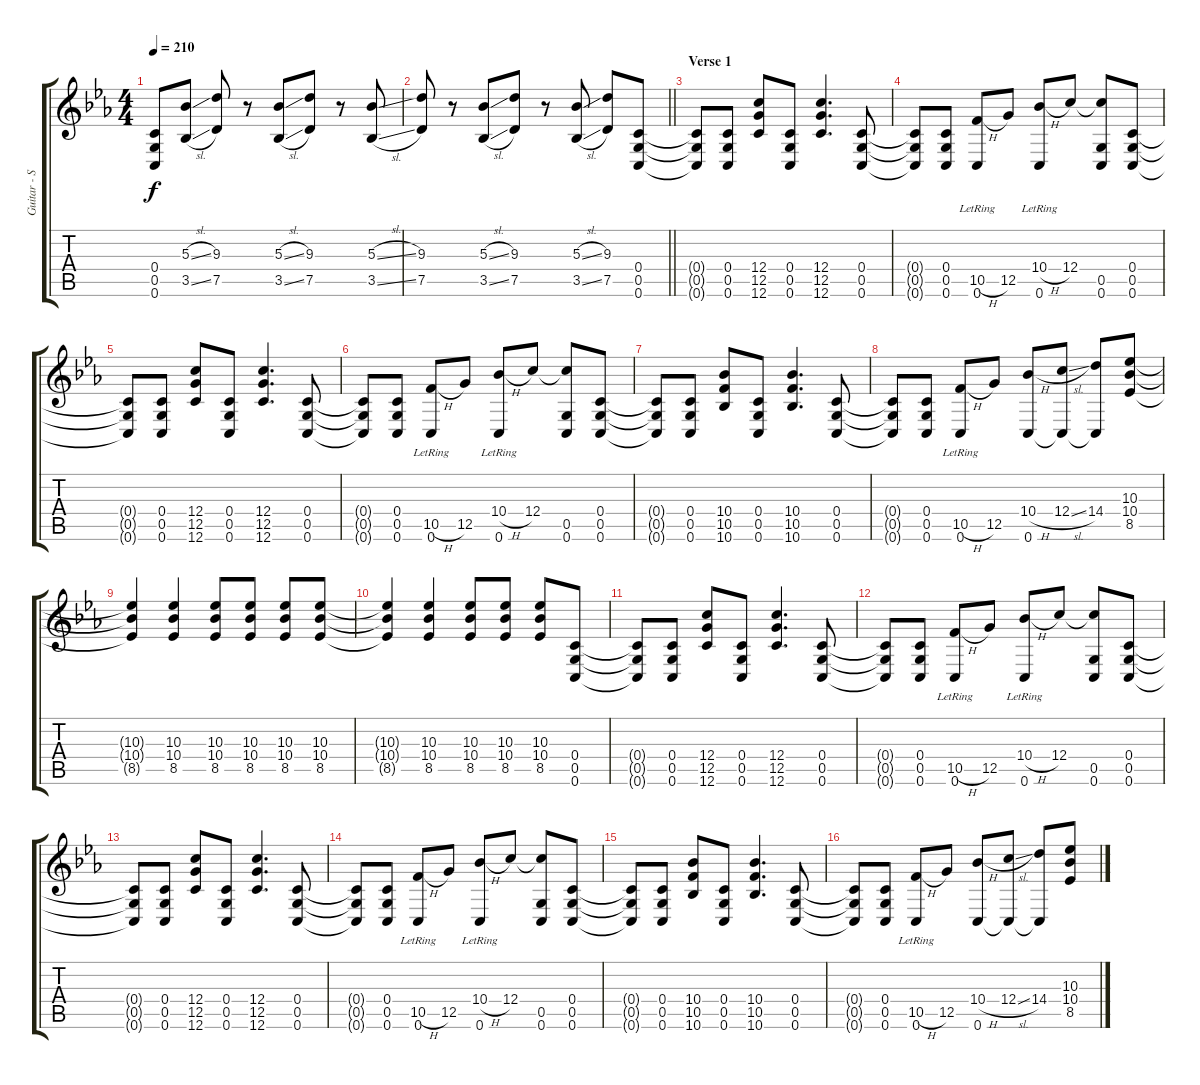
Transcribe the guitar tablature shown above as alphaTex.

\track ("Guitar - Simon Neil" "Guitar - S") {instrument overdrivenguitar}
\staff {score tabs}
\tuning (D4 A3 F3 C3 G2 C2) {hide}
\ts (4 4)
\tempo 210
\clef g2
\ks cminor
(0.4{t} 0.5{t} 0.6{t}).8{dy f} (5.3{sl} 3.5{sl}).8 (9.3 7.5).8 r.8 (5.3{sl} 3.5{sl}).8 (9.3 7.5).8 r.8 (5.3{sl} 3.5{sl}).8 |
\barLineRight lightlight
(9.3 7.5).8 r.8 (5.3{sl} 3.5{sl}).8 (9.3 7.5).8 r.8 (5.3{sl} 3.5{sl}).8 (9.3 7.5).8 (0.4 0.5 0.6).8 |
\section ("" "Verse 1")
(0.4{t} 0.5{t} 0.6{t}).8 (0.4 0.5 0.6).8 (12.4 12.5 12.6).8 (0.4 0.5 0.6).8 (12.4 12.5 12.6).4{d} (0.4 0.5 0.6).8 |
(0.4{t} 0.5{t} 0.6{t}).8 (0.4 0.5 0.6).8 (10.5{h} 0.6{lr}).8 12.5.8 (10.4{h} 0.6{lr}).8 12.4.8 (12.4{t} 0.5 0.6).8 (0.4 0.5 0.6).8 |
(0.4{t} 0.5{t} 0.6{t}).8 (0.4 0.5 0.6).8 (12.4 12.5 12.6).8 (0.4 0.5 0.6).8 (12.4 12.5 12.6).4{d} (0.4 0.5 0.6).8 |
(0.4{t} 0.5{t} 0.6{t}).8 (0.4 0.5 0.6).8 (10.5{h} 0.6{lr}).8 12.5.8 (10.4{h} 0.6{lr}).8 12.4.8 (12.4{t} 0.5 0.6).8 (0.4 0.5 0.6).8 |
(0.4{t} 0.5{t} 0.6{t}).8 (0.4 0.5 0.6).8 (10.4 10.5 10.6).8 (0.4 0.5 0.6).8 (10.4 10.5 10.6).4{d} (0.4 0.5 0.6).8 |
(0.4{t} 0.5{t} 0.6{t}).8 (0.4 0.5 0.6).8 (10.5{h} 0.6{lr}).8 12.5.8 (10.4{h} 0.6).8 (12.4{sl} 0.6{t}).8 (14.4 0.6{t}).8 (10.3 10.4 8.5).8 |
(10.3{t} 10.4{t} 8.5{t}).4 (10.3 10.4 8.5).4 (10.3 10.4 8.5).8 (10.3 10.4 8.5).8 (10.3 10.4 8.5).8 (10.3 10.4 8.5).8 |
(10.3{t} 10.4{t} 8.5{t}).4 (10.3 10.4 8.5).4 (10.3 10.4 8.5).8 (10.3 10.4 8.5).8 (10.3 10.4 8.5).8 (0.4 0.5 0.6).8 |
(0.4{t} 0.5{t} 0.6{t}).8 (0.4 0.5 0.6).8 (12.4 12.5 12.6).8 (0.4 0.5 0.6).8 (12.4 12.5 12.6).4{d} (0.4 0.5 0.6).8 |
(0.4{t} 0.5{t} 0.6{t}).8 (0.4 0.5 0.6).8 (10.5{h} 0.6{lr}).8 12.5.8 (10.4{h} 0.6{lr}).8 12.4.8 (12.4{t} 0.5 0.6).8 (0.4 0.5 0.6).8 |
(0.4{t} 0.5{t} 0.6{t}).8 (0.4 0.5 0.6).8 (12.4 12.5 12.6).8 (0.4 0.5 0.6).8 (12.4 12.5 12.6).4{d} (0.4 0.5 0.6).8 |
(0.4{t} 0.5{t} 0.6{t}).8 (0.4 0.5 0.6).8 (10.5{h} 0.6{lr}).8 12.5.8 (10.4{h} 0.6{lr}).8 12.4.8 (12.4{t} 0.5 0.6).8 (0.4 0.5 0.6).8 |
(0.4{t} 0.5{t} 0.6{t}).8 (0.4 0.5 0.6).8 (10.4 10.5 10.6).8 (0.4 0.5 0.6).8 (10.4 10.5 10.6).4{d} (0.4 0.5 0.6).8 |
(0.4{t} 0.5{t} 0.6{t}).8 (0.4 0.5 0.6).8 (10.5{h} 0.6{lr}).8 12.5.8 (10.4{h} 0.6).8 (12.4{sl} 0.6{t}).8 (14.4 0.6{t}).8 (10.3 10.4 8.5).8
